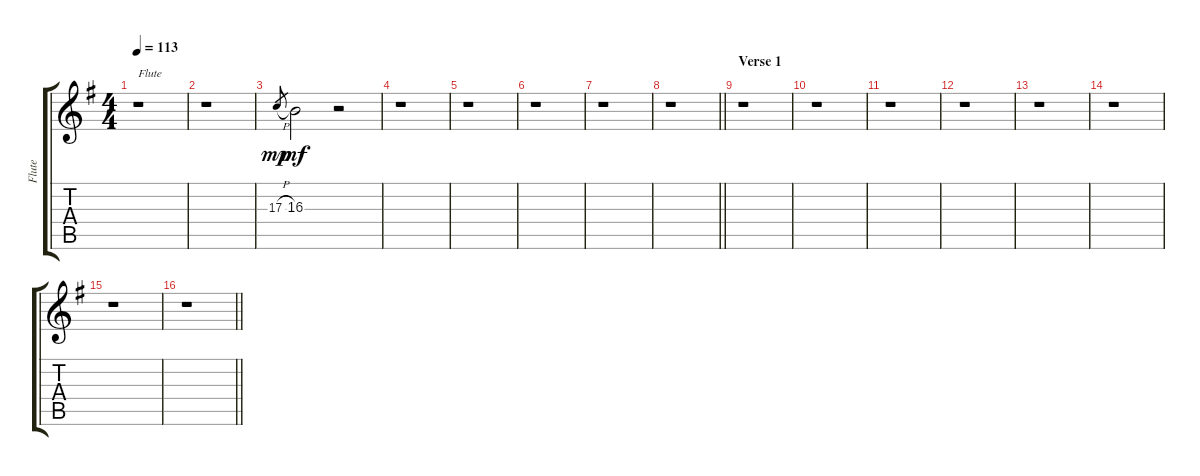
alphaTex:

\track ("Flute" "Flute") {instrument flute}
\staff {score tabs}
\tuning (E4 B3 G3 D3 A2 E2) {hide}
\ts (4 4)
\tempo 113
\clef g2
\ks g
r.1{txt "Flute" dy mp instrument flute} |
r.1 |
17.3{h}.8{gr} 16.3.2{dy mf} r.2 |
r.1 |
r.1 |
r.1 |
r.1 |
\barLineRight lightlight
r.1 |
\section ("" "Verse 1")
r.1 |
r.1 |
r.1 |
r.1 |
r.1 |
r.1 |
r.1 |
\barLineRight lightlight
r.1
